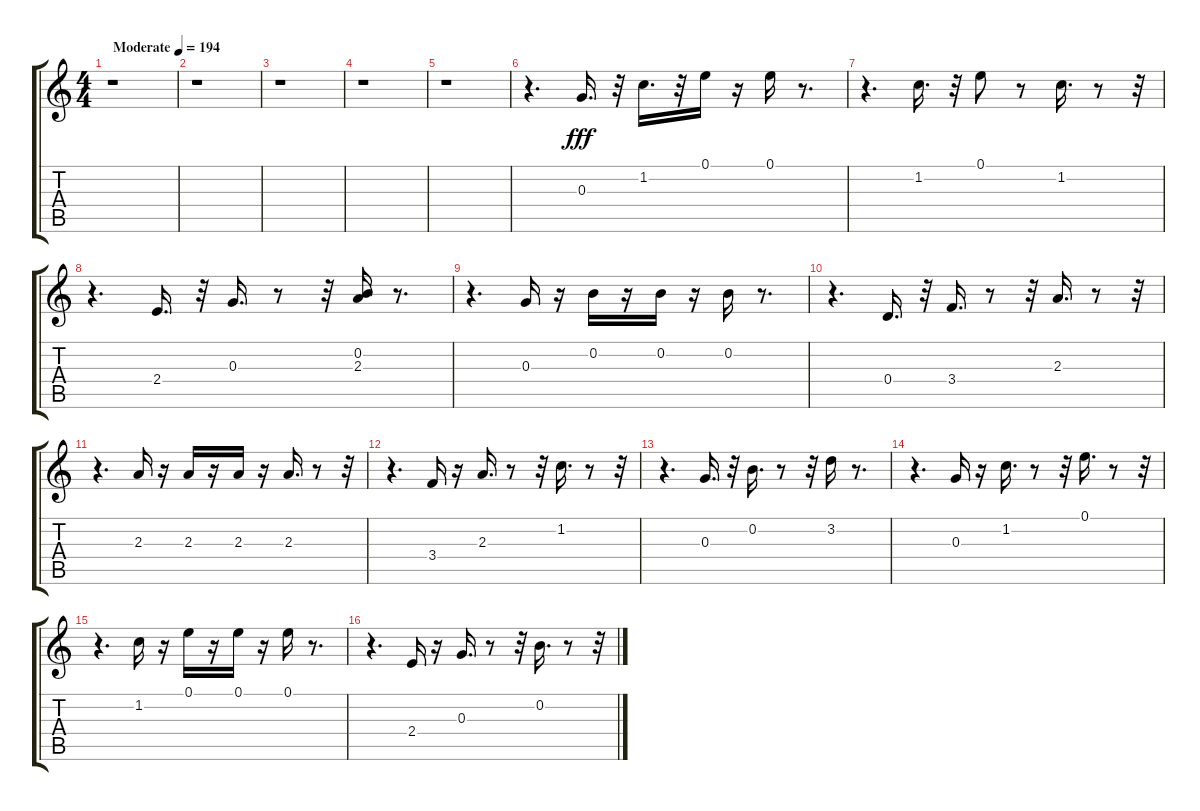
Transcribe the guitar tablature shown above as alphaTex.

\track "" {instrument electricguitarmuted}
\staff {score tabs}
\tuning (E4 B3 G3 D3 A2 E2) {hide}
\ts (4 4)
\tempo (194 "Moderate")
\clef g2
\ks c
r.1{dy fff instrument electricguitarmuted} |
r.1 |
r.1 |
r.1 |
r.1 |
r.4{d} 0.3.16{d} r.32 1.2.16{d} r.32 0.1.16 r.16 0.1.16 r.8{d} |
r.4{d} 1.2.16{d} r.32 0.1.8 r.8 1.2.16{d} r.8 r.32 |
r.4{d} 2.4.16{d} r.32 0.3.16{d} r.8 r.32 (0.2 2.3).16 r.8{d} |
r.4{d} 0.3.16 r.16 0.2.16 r.16 0.2.16 r.16 0.2.16 r.8{d} |
r.4{d} 0.4.16{d} r.32 3.4.16{d} r.8 r.32 2.3.16{d} r.8 r.32 |
r.4{d} 2.3.16 r.16 2.3.16 r.16 2.3.16 r.16 2.3.16{d} r.8 r.32 |
r.4{d} 3.4.16 r.16 2.3.16{d} r.8 r.32 1.2.16{d} r.8 r.32 |
r.4{d} 0.3.16{d} r.32 0.2.16{d} r.8 r.32 3.2.16 r.8{d} |
r.4{d} 0.3.16 r.16 1.2.16{d} r.8 r.32 0.1.16{d} r.8 r.32 |
r.4{d} 1.2.16 r.16 0.1.16 r.16 0.1.16 r.16 0.1.16 r.8{d} |
r.4{d} 2.4.16 r.16 0.3.16{d} r.8 r.32 0.2.16{d} r.8 r.32
